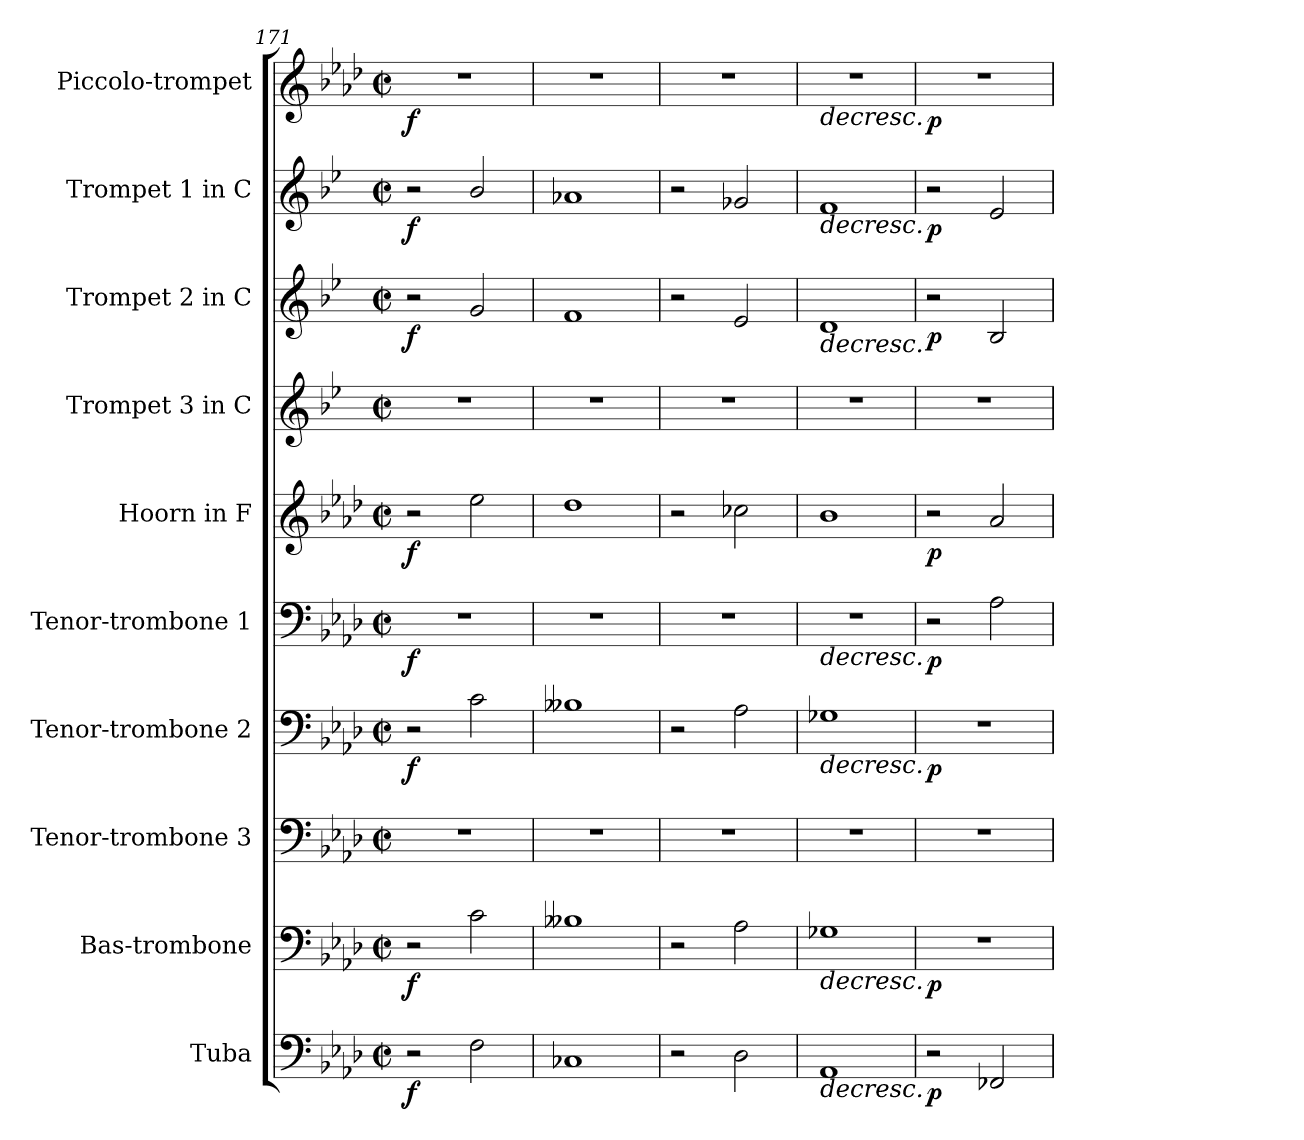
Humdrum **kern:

**kern	**dynam	**kern	**dynam	**kern	**kern	**dynam	**kern	**dynam	**kern	**dynam	**kern	**kern	**dynam	**kern	**dynam	**kern	**dynam
*part10	*part10	*part9	*part9	*part8	*part7	*part7	*part6	*part6	*part5	*part5	*part4	*part3	*part3	*part2	*part2	*part1	*part1
*staff10	*staff10	*staff9	*staff9	*staff8	*staff7	*staff7	*staff6	*staff6	*staff5	*staff5	*staff4	*staff3	*staff3	*staff2	*staff2	*staff1	*staff1
*I"Tuba	*	*I"Bas-trombone	*	*I"Tenor-trombone 3	*I"Tenor-trombone 2	*	*I"Tenor-trombone 1	*	*I"Hoorn in F	*	*I"Trompet 3 in C	*I"Trompet 2 in C	*	*I"Trompet 1 in C	*	*I"Piccolo-trompet	*
*I'Tub.	*	*I'Bs. Tbn.	*	*I'T.Tbn. 3	*I'T. Tbn. 2	*	*I'T. Tbn. 1	*	*	*	*I'Tpt. 3	*I'Tpt. 2	*	*I'Tpt. 1	*	*I'P. Tpt.	*
*clefF4	*	*clefF4	*	*clefF4	*clefF4	*	*clefF4	*	*clefG2	*	*clefG2	*clefG2	*	*clefG2	*	*clefG2	*
*	*	*	*	*	*	*	*	*	*ITrd4c7	*	*ITrd1c2	*ITrd1c2	*	*ITrd1c2	*	*ITrd-6c-10	*
*k[b-e-a-d-]	*	*k[b-e-a-d-]	*	*k[b-e-a-d-]	*k[b-e-a-d-]	*	*k[b-e-a-d-]	*	*k[b-e-a-d-g-]	*	*k[b-e-a-d-]	*k[b-e-a-d-]	*	*k[b-e-a-d-]	*	*k[b-e-a-d-g-c-]	*
*M2/2	*	*M2/2	*	*M2/2	*M2/2	*	*M2/2	*	*M2/2	*	*M2/2	*M2/2	*	*M2/2	*	*M2/2	*
*met(c|)	*	*met(c|)	*	*met(c|)	*met(c|)	*	*met(c|)	*	*met(c|)	*	*met(c|)	*met(c|)	*	*met(c|)	*	*met(c|)	*
=171	=171	=171	=171	=171	=171	=171	=171	=171	=171	=171	=171	=171	=171	=171	=171	=171	=171
!	!LO:DY:b	!	!LO:DY:b	!	!	!LO:DY:b	!	!LO:DY:b	!	!LO:DY:b	!	!	!LO:DY:b	!	!LO:DY:b	!	!LO:DY:b
2r	f	2r	f	1r	2r	f	1r	f	2r	f	1r	2r	f	2r	f	1r	f
2F\	.	2c\	.	.	2c\	.	.	.	2a-\	.	.	2f/	.	2a-/	.	.	.
=172	=172	=172	=172	=172	=172	=172	=172	=172	=172	=172	=172	=172	=172	=172	=172	=172	=172
1C-X	.	1B--X	.	1r	1B--X	.	1r	.	1g-	.	1r	1e-	.	1g-X	.	1r	.
=173	=173	=173	=173	=173	=173	=173	=173	=173	=173	=173	=173	=173	=173	=173	=173	=173	=173
2r	.	2r	.	1r	2r	.	1r	.	2r	.	1r	2r	.	2r	.	1r	.
2D-\	.	2A-\	.	.	2A-\	.	.	.	2f-X\	.	.	2d-/	.	2f-X/	.	.	.
=174	=174	=174	=174	=174	=174	=174	=174	=174	=174	=174	=174	=174	=174	=174	=174	=174	=174
!	!LO:HP:b	!	!LO:HP:b	!	!	!LO:HP:b	!	!LO:HP:b	!	!	!	!	!LO:HP:b	!	!LO:HP:b	!	!LO:HP:b
1AA-	>	1G-X	>	1r	1G-X	>	1r	>	1e-	.	1r	1c	>	1e-	>	1r	>
=175	=175	=175	=175	=175	=175	=175	=175	=175	=175	=175	=175	=175	=175	=175	=175	=175	=175
!	!LO:DY:b	!	!LO:DY:b	!	!	!LO:DY:b	!	!LO:DY:b	!	!LO:DY:b	!	!	!LO:DY:b	!	!LO:DY:b	!	!LO:DY:b
2r	p	1r	p	1r	1r	p	2r	p	2r	p	1r	2r	p	2r	p	1r	p
2FF-X/	]	.	.	.	.	.	2A-\	]	2d-/	.	.	2A-/	]	2d-/	]	.	.
.	.	.	]	.	.	]	.	.	.	.	.	.	.	.	.	.	]
=	=	=	=	=	=	=	=	=	=	=	=	=	=	=	=	=	=
*-	*-	*-	*-	*-	*-	*-	*-	*-	*-	*-	*-	*-	*-	*-	*-	*-	*-
